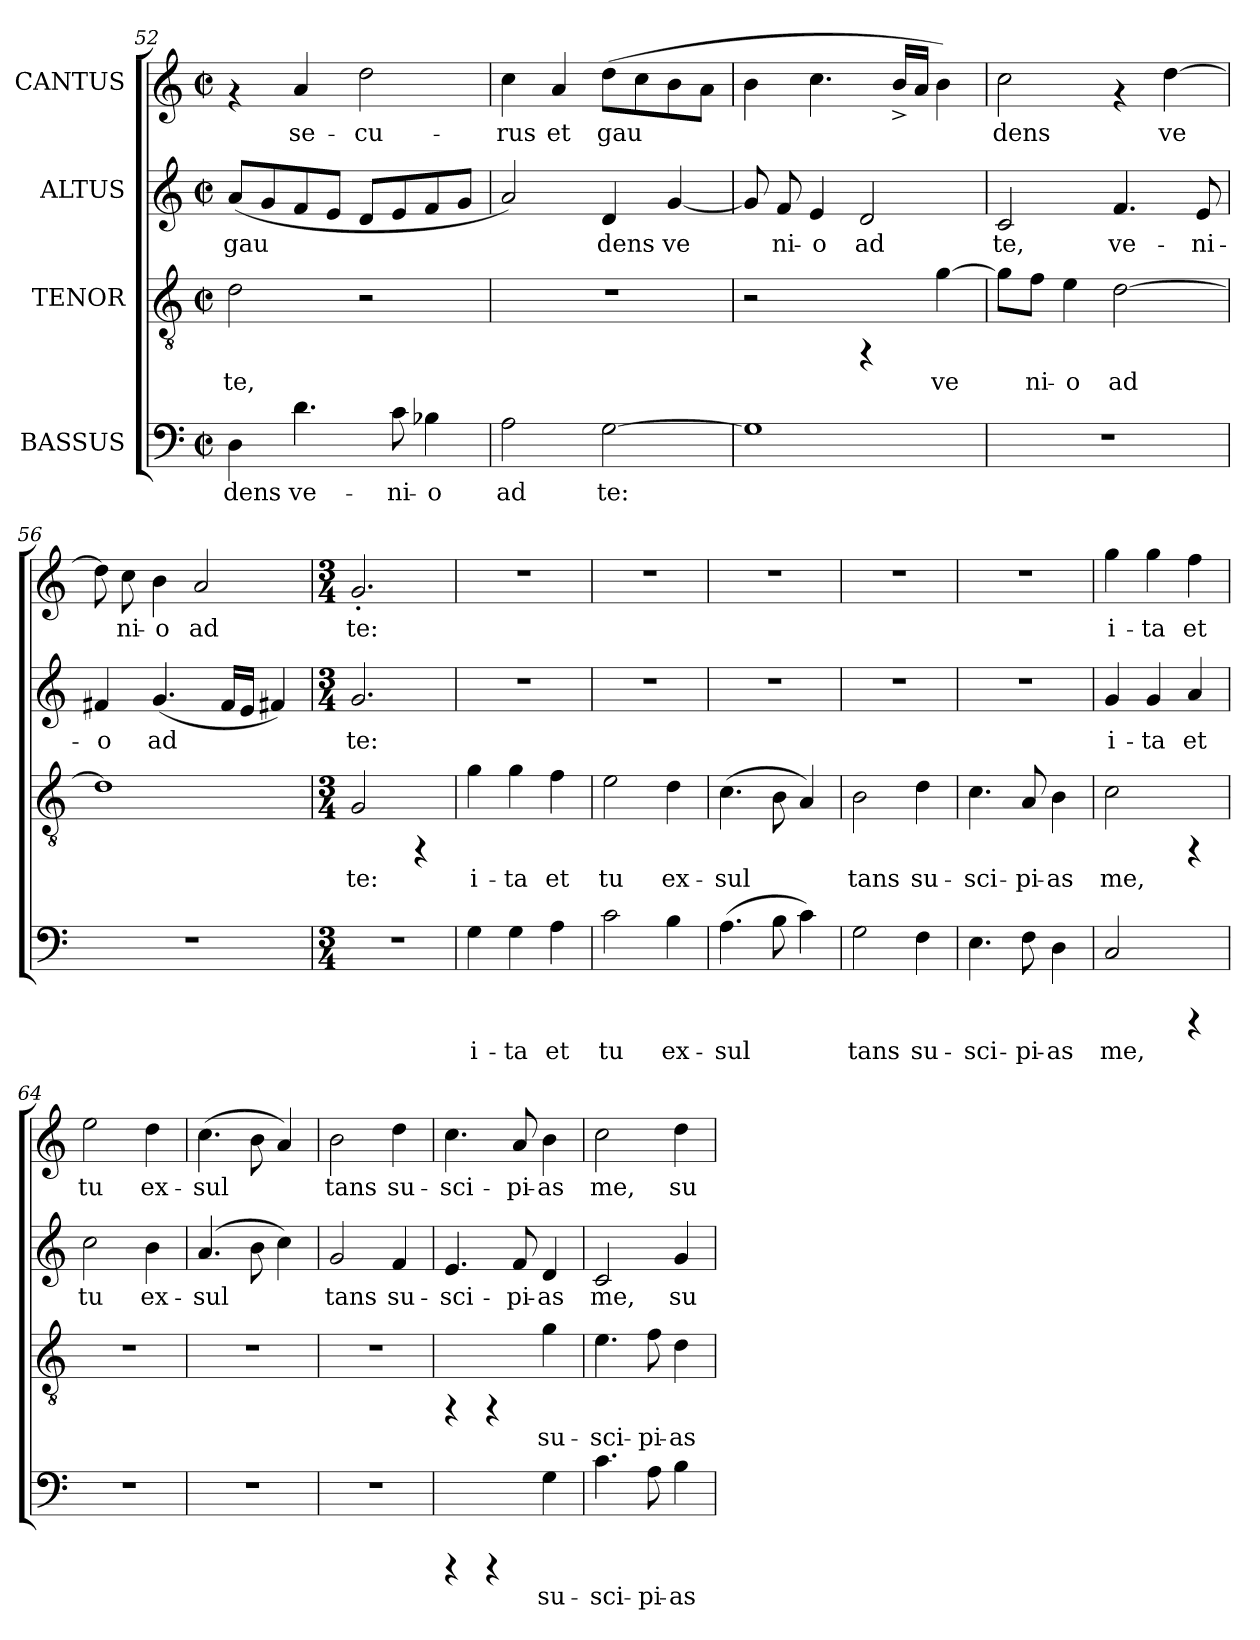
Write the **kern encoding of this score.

**kern	**text	**kern	**text	**kern	**text	**kern	**text
*part4	*part4	*part3	*part3	*part2	*part2	*part1	*part1
*staff4	*staff4	*staff3	*staff3	*staff2	*staff2	*staff1	*staff1
*I"BASSUS	*	*I"TENOR	*	*I"ALTUS	*	*I"CANTUS	*
*clefF4	*	*clefGv2	*	*clefG2	*	*clefG2	*
*k[]	*	*k[]	*	*k[]	*	*k[]	*
*C:	*	*C:	*	*C:	*	*C:	*
*M2/2	*	*M2/2	*	*M2/2	*	*M2/2	*
*met(c|)	*	*met(c|)	*	*met(c|)	*	*met(c|)	*
=52	=52	=52	=52	=52	=52	=52	=52
!	!LO:LY:b:cj	!	!LO:LY:b:cj	!	!LO:LY:b:cj	!	!
4D\	-dens	2d\	te,	(<8a/L	gau-	4rf	.
!	!	!	!	!	!LO:LY:b:cj	!	!
.	.	.	.	8g/	--	.	.
!	!LO:LY:b:cj	!	!	!	!LO:LY:b:cj	!	!LO:LY:b:cj
4.d\	ve-	.	.	8f/	--	4a/	se-
!	!	!	!	!	!LO:LY:b:cj	!	!
.	.	.	.	8e/J	--	.	.
!	!	!	!	!	!LO:LY:b:cj	!	!LO:LY:b:cj
.	.	2r	.	8d/L	--	2dd\	-cu-
!	!LO:LY:b:cj	!	!	!	!LO:LY:b:cj	!	!
8c\	-ni-	.	.	8e/	--	.	.
!	!LO:LY:b:cj	!	!	!	!LO:LY:b:cj	!	!
4B-X\	-o	.	.	8f/	--	.	.
!	!	!	!	!	!LO:LY:b:cj	!	!
.	.	.	.	8g/J	--	.	.
=53	=53	=53	=53	=53	=53	=53	=53
!	!LO:LY:b:cj	!	!	!	!LO:LY:b:cj	!	!LO:LY:b:cj
2A\	ad	1r	.	2a/)	--	4cc\	-rus
!	!	!	!	!	!	!	!LO:LY:b:cj
.	.	.	.	.	.	4a/	et
!	!LO:LY:b:cj	!	!	!	!LO:LY:b:cj	!	!LO:LY:b:cj
[>2G\	te:	.	.	4d/	-dens	(>8dd\L	gau-
!	!	!	!	!	!	!	!LO:LY:b:cj
.	.	.	.	.	.	8cc\	--
!	!	!	!	!	!LO:LY:b:cj	!	!LO:LY:b:cj
.	.	.	.	[<4g/	ve-	8b\	--
!	!	!	!	!	!	!	!LO:LY:b:cj
.	.	.	.	.	.	8a\J	--
=54	=54	=54	=54	=54	=54	=54	=54
!	!LO:LY:b:cj	!	!	!	!LO:LY:b:cj	!	!LO:LY:b:cj
1G]	.	2r	.	8g/]	--	4b\	--
!	!	!	!	!	!LO:LY:b:cj	!	!
.	.	.	.	8f/	-ni-	.	.
!	!	!	!	!	!LO:LY:b:cj	!	!LO:LY:b:cj
.	.	.	.	4e/	-o	4.cc\	--
!	!	!	!	!	!LO:LY:b:cj	!	!
.	.	4rFF	.	2d/	ad	.	.
!	!	!	!	!	!	!	!LO:LY:b:cj
.	.	.	.	.	.	16b^>/L	--
!	!	!	!	!	!	!	!LO:LY:b:cj
.	.	.	.	.	.	16a/J	--
!	!	!	!LO:LY:b:cj	!	!	!	!LO:LY:b:cj
.	.	[>4g\	ve-	.	.	4b\)	--
=55	=55	=55	=55	=55	=55	=55	=55
!	!	!	!LO:LY:b:cj	!	!LO:LY:b:cj	!	!LO:LY:b:cj
1r	.	8g\L]	--	2c/	te,	2cc\	-dens
!	!	!	!LO:LY:b:cj	!	!	!	!
.	.	8f\J	-ni-	.	.	.	.
!	!	!	!LO:LY:b:cj	!	!	!	!
.	.	4e\	-o	.	.	.	.
!	!	!	!LO:LY:b:cj	!	!LO:LY:b:cj	!	!
.	.	[>2d\	ad	4.f/	ve-	4rf	.
!	!	!	!	!	!	!	!LO:LY:b:cj
.	.	.	.	.	.	[>4dd\	ve-
!	!	!	!	!	!LO:LY:b:cj	!	!
.	.	.	.	8e/	-ni-	.	.
=56	=56	=56	=56	=56	=56	=56	=56
!	!	!	!LO:LY:b:cj	!	!LO:LY:b:cj	!	!LO:LY:b:cj
1r	.	1d]	.	4f#X/	-o	8dd\]	--
!	!	!	!	!	!	!	!LO:LY:b:cj
.	.	.	.	.	.	8cc\	-ni-
!	!	!	!	!	!LO:LY:b:cj	!	!LO:LY:b:cj
.	.	.	.	(<4.g/	ad	4b\	-o
!	!	!	!	!	!	!	!LO:LY:b:cj
.	.	.	.	.	.	2a/	ad
!	!	!	!	!	!LO:LY:b:cj	!	!
.	.	.	.	16f#/L	.	.	.
!	!	!	!	!	!LO:LY:b:cj	!	!
.	.	.	.	16e/J	.	.	.
!	!	!	!	!	!LO:LY:b:cj	!	!
.	.	.	.	4f#X/)	.	.	.
!!LO:PB:g=z
=57	=57	=57	=57	=57	=57	=57	=57
*M3/4	*	*M3/4	*	*M3/4	*	*M3/4	*
!	!	!	!LO:LY:b:cj	!	!LO:LY:b:cj	!	!LO:LY:b:cj
2.r	.	2G/	te:	2.g/	te:	2.g'>/	te:
.	.	4rFF	.	.	.	.	.
=58	=58	=58	=58	=58	=58	=58	=58
!	!LO:LY:b:cj	!	!LO:LY:b:cj	!	!	!	!
4G\	i-	4g\	i-	2.r	.	2.r	.
!	!LO:LY:b:cj	!	!LO:LY:b:cj	!	!	!	!
4G\	-ta	4g\	-ta	.	.	.	.
!	!LO:LY:b:cj	!	!LO:LY:b:cj	!	!	!	!
4A\	et	4f\	et	.	.	.	.
=59	=59	=59	=59	=59	=59	=59	=59
!	!LO:LY:b:cj	!	!LO:LY:b:cj	!	!	!	!
2c\	tu	2e\	tu	2.r	.	2.r	.
!	!LO:LY:b:cj	!	!LO:LY:b:cj	!	!	!	!
4B\	ex-	4d\	ex-	.	.	.	.
=60	=60	=60	=60	=60	=60	=60	=60
!	!LO:LY:b:cj	!	!LO:LY:b:cj	!	!	!	!
(>4.A\	-sul-	(>4.c\	-sul-	2.r	.	2.r	.
!	!LO:LY:b:cj	!	!LO:LY:b:cj	!	!	!	!
8B\	--	8B\	--	.	.	.	.
!	!LO:LY:b:cj	!	!LO:LY:b:cj	!	!	!	!
4c\)	--	4A/)	--	.	.	.	.
=61	=61	=61	=61	=61	=61	=61	=61
!	!LO:LY:b:cj	!	!LO:LY:b:cj	!	!	!	!
2G\	-tans	2B\	-tans	2.r	.	2.r	.
!	!LO:LY:b:cj	!	!LO:LY:b:cj	!	!	!	!
4F\	su-	4d\	su-	.	.	.	.
=62	=62	=62	=62	=62	=62	=62	=62
!	!LO:LY:b:cj	!	!LO:LY:b:cj	!	!	!	!
4.E\	-sci-	4.c\	-sci-	2.r	.	2.r	.
!	!LO:LY:b:cj	!	!LO:LY:b:cj	!	!	!	!
8F\	-pi-	8A/	-pi-	.	.	.	.
!	!LO:LY:b:cj	!	!LO:LY:b:cj	!	!	!	!
4D\	-as	4B\	-as	.	.	.	.
=63	=63	=63	=63	=63	=63	=63	=63
!	!LO:LY:b:cj	!	!LO:LY:b:cj	!	!LO:LY:b:cj	!	!LO:LY:b:cj
2C/	me,	2c\	me,	4g/	i-	4gg\	i-
!	!	!	!	!	!LO:LY:b:cj	!	!LO:LY:b:cj
.	.	.	.	4g/	-ta	4gg\	-ta
!	!	!	!	!	!LO:LY:b:cj	!	!LO:LY:b:cj
4rCCC	.	4rFF	.	4a/	et	4ff\	et
=64	=64	=64	=64	=64	=64	=64	=64
!	!	!	!	!	!LO:LY:b:cj	!	!LO:LY:b:cj
2.r	.	2.r	.	2cc\	tu	2ee\	tu
!	!	!	!	!	!LO:LY:b:cj	!	!LO:LY:b:cj
.	.	.	.	4b\	ex-	4dd\	ex-
=65	=65	=65	=65	=65	=65	=65	=65
!	!	!	!	!	!LO:LY:b:cj	!	!LO:LY:b:cj
2.r	.	2.r	.	(>4.a/	-sul-	(>4.cc\	-sul-
!	!	!	!	!	!LO:LY:b:cj	!	!LO:LY:b:cj
.	.	.	.	8b\	--	8b\	--
!	!	!	!	!	!LO:LY:b:cj	!	!LO:LY:b:cj
.	.	.	.	4cc\)	--	4a/)	--
=66	=66	=66	=66	=66	=66	=66	=66
!	!	!	!	!	!LO:LY:b:cj	!	!LO:LY:b:cj
2.r	.	2.r	.	2g/	-tans	2b\	-tans
!	!	!	!	!	!LO:LY:b:cj	!	!LO:LY:b:cj
.	.	.	.	4f/	su-	4dd\	su-
=67	=67	=67	=67	=67	=67	=67	=67
!	!	!	!	!	!LO:LY:b:cj	!	!LO:LY:b:cj
4rCCC	.	4rFF	.	4.e/	-sci-	4.cc\	-sci-
4rCCC	.	4rFF	.	.	.	.	.
!	!	!	!	!	!LO:LY:b:cj	!	!LO:LY:b:cj
.	.	.	.	8f/	-pi-	8a/	-pi-
!	!LO:LY:b:cj	!	!LO:LY:b:cj	!	!LO:LY:b:cj	!	!LO:LY:b:cj
4G\	su-	4g\	su-	4d/	-as	4b\	-as
=68	=68	=68	=68	=68	=68	=68	=68
!	!LO:LY:b:cj	!	!LO:LY:b:cj	!	!LO:LY:b:cj	!	!LO:LY:b:cj
4.c\	-sci-	4.e\	-sci-	2c/	me,	2cc\	me,
!	!LO:LY:b:cj	!	!LO:LY:b:cj	!	!	!	!
8A\	-pi-	8f\	-pi-	.	.	.	.
!	!LO:LY:b:cj	!	!LO:LY:b:cj	!	!LO:LY:b:cj	!	!LO:LY:b:cj
4B\	-as	4d\	-as	4g/	su-	4dd\	su-
=	=	=	=	=	=	=	=
*-	*-	*-	*-	*-	*-	*-	*-
